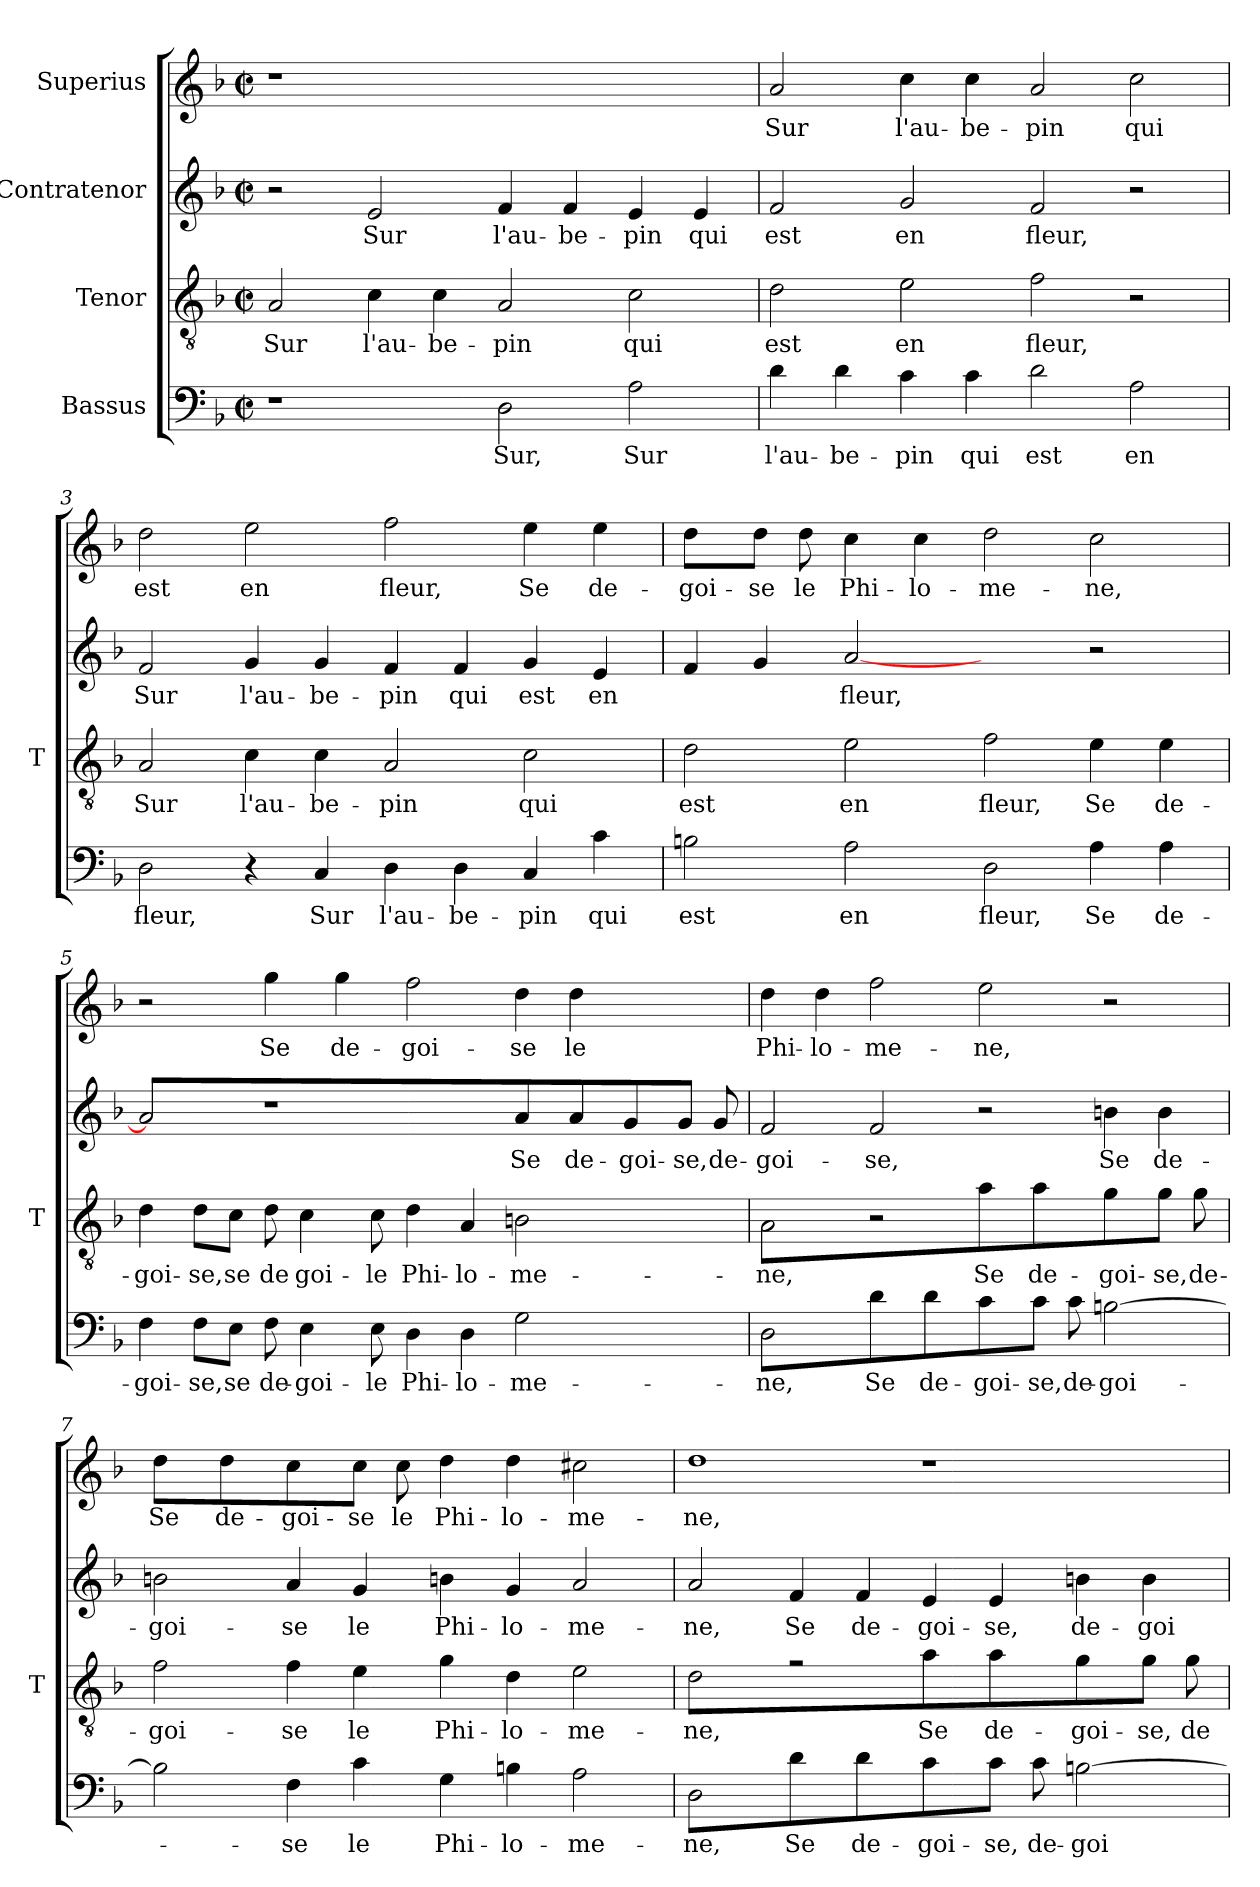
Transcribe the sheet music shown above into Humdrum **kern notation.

**kern	**text	**kern	**text	**kern	**text	**kern	**text
*part4	*part4	*part3	*part3	*part2	*part2	*part1	*part1
*staff4	*staff4	*staff3	*staff3	*staff2	*staff2	*staff1	*staff1
*I"Bassus	*	*I"Tenor	*	*I"Contratenor	*	*I"Superius	*
*	*	*I'T	*	*	*	*	*
*clefF4	*	*clefGv2	*	*clefG2	*	*clefG2	*
*k[b-]	*	*k[b-]	*	*k[b-]	*	*k[b-]	*
*F:	*	*F:	*	*F:	*	*F:	*
*M2/2	*	*M2/2	*	*M2/2	*	*M2/2	*
*met(c|)	*	*met(c|)	*	*met(c|)	*	*met(c|)	*
=1	=1	=1	=1	=1	=1	=1	=1
1r	.	2A	-Sur	2r	.	1r	.
.	.	4c	l'au-	2e	-Sur	.	.
.	.	4c	be-	.	.	.	.
2D	-Sur,	2A	-pin	4f	l'au-	1ryy	.
.	.	.	.	4f	be-	.	.
2A	-Sur	2c	-qui	4e	-pin	.	.
.	.	.	.	4e	-qui	.	.
=2	=2	=2	=2	=2	=2	=2	=2
4d	l'au-	2d	-est	2f	-est	2a	-Sur
4d	be-	.	.	.	.	.	.
4c	-pin	2e	-en	2g	-en	4cc	l'au-
4c	-qui	.	.	.	.	4cc	be-
2d	-est	2f	-fleur,	2f	-fleur,	2a	-pin
2A	-en	2r	.	2r	.	2cc	-qui
=3	=3	=3	=3	=3	=3	=3	=3
2D	-fleur,	2A	-Sur	2f	-Sur	2dd	-est
4r	.	4c	l'au-	4g	l'au-	2ee	-en
4C	-Sur	4c	be-	4g	be-	.	.
4D	l'au-	2A	-pin	4f	-pin	2ff	-fleur,
4D	be-	.	.	4f	-qui	.	.
4C	-pin	2c	-qui	4g	-est	4ee	-Se
4c	-qui	.	.	4e	-en	4ee	de-
=4	=4	=4	=4	=4	=4	=4	=4
2Bn	-est	2d	-est	4f	.	4dd	goi-
.	.	.	.	4g	.	8ddJ	-se
.	.	.	.	.	.	8dd	-le
2A	-en	2e	-en	[2a	-fleur,	4cc	Phi-
.	.	.	.	.	.	4cc	lo-
2D	-fleur,	2f	-fleur,	2ryy	.	2dd	me-
4A	-Se	4e	-Se	2r	.	2cc	-ne,
4A	de-	4e	de-	.	.	.	.
=5	=5	=5	=5	=5	=5	=5	=5
4F	goi-	4d	goi-	2a]	.	2r	.
8FL	-se,	8dL	-se,	.	.	.	.
8EJ	-se	8cJ	-se	.	.	.	.
8F	de-	8d	-de	1r	.	4gg	-Se
4E	goi-	4c	goi-	.	.	.	.
.	.	.	.	.	.	4gg	de-
8E	-le	8c	-le	.	.	.	.
4D	Phi-	4d	Phi-	.	.	2ff	goi-
4D	lo-	4A	lo-	.	.	.	.
2G	me-	2Bn	me-	4a	-Se	4dd	-se
.	.	.	.	4a	de-	4dd	-le
2ryy	.	2ryy	.	4g	goi-	2ryy	.
.	.	.	.	8gJ	-se,	.	.
.	.	.	.	8g	de-	.	.
!!LO:PB:g=z
=6	=6	=6	=6	=6	=6	=6	=6
2D	-ne,	2A	-ne,	2f	goi-	4dd	Phi-
.	.	.	.	.	.	4dd	lo-
4d	-Se	2r	.	2f	-se,	2ff	me-
4d	de-	.	.	.	.	.	.
4c	goi-	4a	-Se	2r	.	2ee	-ne,
8cJ	-se,	4a	de-	.	.	.	.
8c	de-	.	.	.	.	.	.
[2Bn	goi-	4g	goi-	4bn	-Se	2r	.
.	.	8gJ	-se,	4b	de-	.	.
.	.	8g	de-	.	.	.	.
=7	=7	=7	=7	=7	=7	=7	=7
2B]	.	2f	goi-	2bn	goi-	4dd	-Se
.	.	.	.	.	.	4dd	de-
4F	-se	4f	-se	4a	-se	4cc	goi-
4c	-le	4e	-le	4g	-le	8ccJ	-se
.	.	.	.	.	.	8cc	-le
4G	Phi-	4g	Phi-	4bn	Phi-	4dd	Phi-
4Bn	lo-	4d	lo-	4g	lo-	4dd	lo-
2A	me-	2e	me-	2a	me-	2cc#X	me-
=8	=8	=8	=8	=8	=8	=8	=8
2D	-ne,	2d	-ne,	2a	-ne,	1dd	-ne,
4d	-Se	2r	.	4f	-Se	.	.
4d	de-	.	.	4f	de-	.	.
4c	goi-	4a	-Se	4e	goi-	1r	.
8cJ	-se,	4a	de-	4e	-se,	.	.
8c	de-	.	.	.	.	.	.
[2Bn	goi-	4g	goi-	4bn	de-	.	.
.	.	8gJ	-se,	4b	goi-	.	.
.	.	8g	de-	.	.	.	.
=	=	=	=	=	=	=	=
*-	*-	*-	*-	*-	*-	*-	*-
